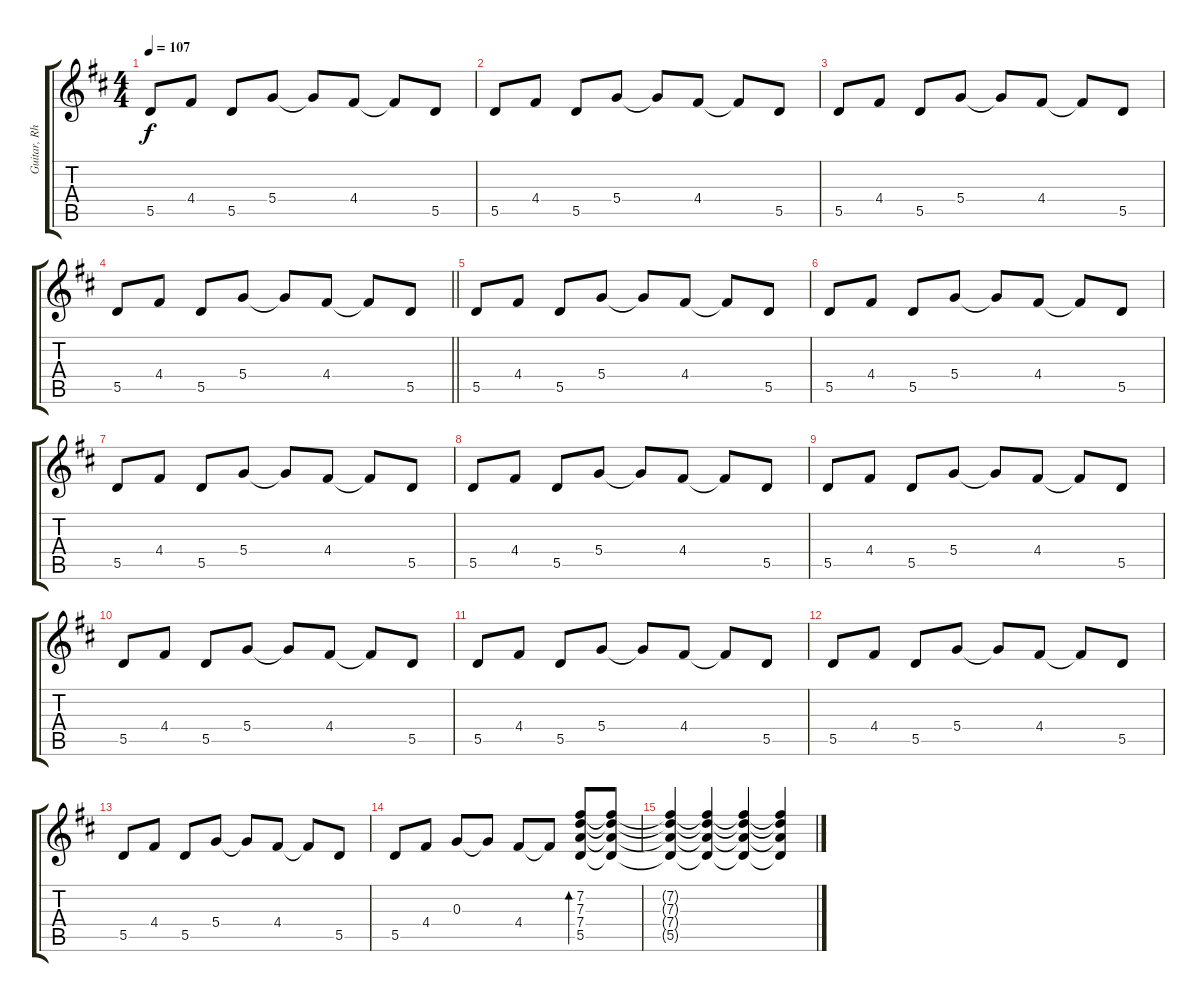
\track ("Guitar, Rhythm" "Guitar, Rh") {instrument electricguitarclean}
\staff {score tabs}
\tuning (E4 B3 G3 D3 A2 E2) {hide}
\ts (4 4)
\tempo 107
\clef g2
\ks d
5.5.8{dy f} 4.4.8 5.5.8 5.4.8 5.4{t}.8 4.4.8 4.4{t}.8 5.5.8 |
5.5.8 4.4.8 5.5.8 5.4.8 5.4{t}.8 4.4.8 4.4{t}.8 5.5.8 |
5.5.8 4.4.8 5.5.8 5.4.8 5.4{t}.8 4.4.8 4.4{t}.8 5.5.8 |
\barLineRight lightlight
5.5.8 4.4.8 5.5.8 5.4.8 5.4{t}.8 4.4.8 4.4{t}.8 5.5.8 |
5.5.8 4.4.8 5.5.8 5.4.8 5.4{t}.8 4.4.8 4.4{t}.8 5.5.8 |
5.5.8 4.4.8 5.5.8 5.4.8 5.4{t}.8 4.4.8 4.4{t}.8 5.5.8 |
5.5.8 4.4.8 5.5.8 5.4.8 5.4{t}.8 4.4.8 4.4{t}.8 5.5.8 |
5.5.8 4.4.8 5.5.8 5.4.8 5.4{t}.8 4.4.8 4.4{t}.8 5.5.8 |
5.5.8 4.4.8 5.5.8 5.4.8 5.4{t}.8 4.4.8 4.4{t}.8 5.5.8 |
5.5.8 4.4.8 5.5.8 5.4.8 5.4{t}.8 4.4.8 4.4{t}.8 5.5.8 |
5.5.8 4.4.8 5.5.8 5.4.8 5.4{t}.8 4.4.8 4.4{t}.8 5.5.8 |
5.5.8 4.4.8 5.5.8 5.4.8 5.4{t}.8 4.4.8 4.4{t}.8 5.5.8 |
5.5.8 4.4.8 5.5.8 5.4.8 5.4{t}.8 4.4.8 4.4{t}.8 5.5.8 |
5.5.8 4.4.8 0.3.8 0.3{t}.8 4.4.8 4.4{t}.8 (7.2 7.3 7.4 5.5).8{bd 480} (7.2{t} 7.3{t} 7.4{t} 5.5{t}).8 |
(7.2{t} 7.3{t} 7.4{t} 5.5{t}).4 (7.2{t} 7.3{t} 7.4{t} 5.5{t}).4 (7.2{t} 7.3{t} 7.4{t} 5.5{t}).4 (7.2{t} 7.3{t} 7.4{t} 5.5{t}).4
